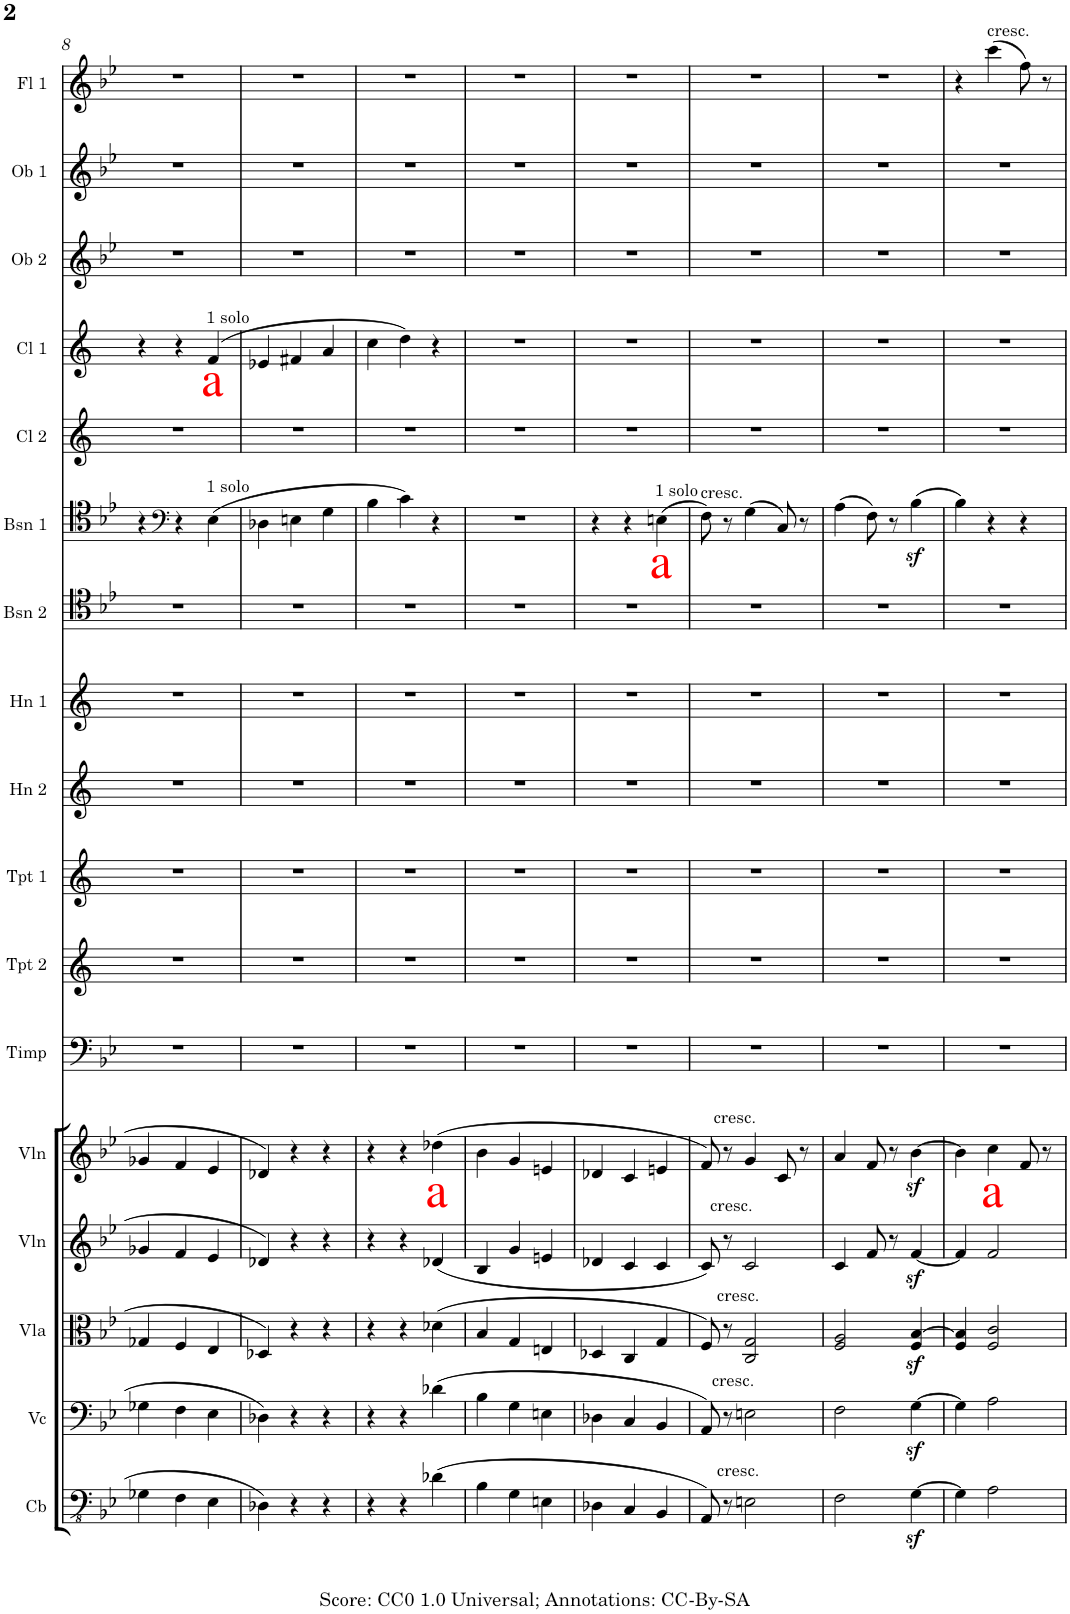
**kern	**kern	**kern	**kern	**kern	**text	**kern	**kern	**kern	**kern	**kern	**kern	**kern	**text	**kern	**kern	**text	**kern	**kern	**kern
*part17	*part16	*part15	*part14	*part13	*part13	*part12	*part11	*part10	*part9	*part8	*part7	*part6	*part6	*part5	*part4	*part4	*part3	*part2	*part1
*staff17	*staff16	*staff15	*staff14	*staff13	*staff13	*staff12	*staff11	*staff10	*staff9	*staff8	*staff7	*staff6	*staff6	*staff5	*staff4	*staff4	*staff3	*staff2	*staff1
*I"Contrabass	*I"Violoncello	*I"Viola	*I"Violin	*I"Violin	*	*I"Timpani	*I"Bb Trumpet 2	*I"Bb Trumpet 1	*I"Bb (basso) Horn 2	*I"Bb (basso) Horn 1	*I"Bassoon 2	*I"Bassoon 1	*	*I"Bb Clarinet 2	*I"Bb Clarinet 1	*	*I"Oboe 2	*I"Oboe 1	*I"Flute 1
*I'Cb	*I'Vc	*I'Vla	*I'Vln	*I'Vln	*	*I'Timp	*I'Tpt 2	*I'Tpt 1	*I'Hn 2	*I'Hn 1	*I'Bsn 2	*I'Bsn 1	*	*I'Cl 2	*I'Cl 1	*	*I'Ob 2	*I'Ob 1	*I'Fl 1
!!LO:PB:g=z
*clefFv4	*clefF4	*clefC3	*clefG2	*clefG2	*	*clefF4	*clefG2	*clefG2	*clefG2	*clefG2	*clefC4	*clefC4	*	*clefG2	*clefG2	*	*clefG2	*clefG2	*clefG2
*	*	*	*	*	*	*	*Trd1c2	*Trd1c2	*Trd4c7	*Trd4c7	*	*	*	*Trd1c2	*Trd1c2	*	*	*	*
*k[b-e-]	*k[b-e-]	*k[b-e-]	*k[b-e-]	*k[b-e-]	*	*k[b-e-]	*k[]	*k[]	*k[]	*k[]	*k[b-e-]	*k[b-e-]	*	*k[]	*k[]	*	*k[b-e-]	*k[b-e-]	*k[b-e-]
*M3/4	*M3/4	*M3/4	*M3/4	*M3/4	*	*M3/4	*M3/4	*M3/4	*M3/4	*M3/4	*M3/4	*M3/4	*	*M3/4	*M3/4	*	*M3/4	*M3/4	*M3/4
=8	=8	=8	=8	=8	=8	=8	=8	=8	=8	=8	=8	=8	=8	=8	=8	=8	=8	=8	=8
4GG-X\	4G-X\	4G-X/	4g-X/	4g-X/	.	2.r	2.r	2.r	2.r	2.r	2.r	4r	.	2.r	4r	.	2.r	2.r	2.r
*	*	*	*	*	*	*	*	*	*	*	*	*clefF4	*	*	*	*	*	*	*
4FF\	4F\	4F/	4f/	4f/	.	.	.	.	.	.	.	4r	.	.	4r	.	.	.	.
!	!	!	!	!	!	!	!	!	!	!	!	!	!	!	!LO:TX:a:t=1 solo	!	!	!	!
!	!	!	!	!	!	!	!	!	!	!	!	!LO:TX:a:t=1 solo	!	!	!	!	!	!	!
!	!	!	!	!	!	!	!	!	!	!	!	!	!	!	!	!LO:LY:b:color=#FF0000	!	!	!
4EE-\	4E-\	4E-/	4e-/	4e-/	.	.	.	.	.	.	.	(4E-\	.	.	(4f/	a	.	.	.
=9	=9	=9	=9	=9	=9	=9	=9	=9	=9	=9	=9	=9	=9	=9	=9	=9	=9	=9	=9
4DD-X\	4D-X\	4D-X/	4d-X/	4d-X/	.	2.r	2.r	2.r	2.r	2.r	2.r	4D-X\	.	2.r	4e-X/	.	2.r	2.r	2.r
4r	4r	4r	4r	4r	.	.	.	.	.	.	.	4En\	.	.	4f#X/	.	.	.	.
4r	4r	4r	4r	4r	.	.	.	.	.	.	.	4G\	.	.	4a/	.	.	.	.
=10	=10	=10	=10	=10	=10	=10	=10	=10	=10	=10	=10	=10	=10	=10	=10	=10	=10	=10	=10
4r	4r	4r	4r	4r	.	2.r	2.r	2.r	2.r	2.r	2.r	4B-\	.	2.r	4cc\	.	2.r	2.r	2.r
4r	4r	4r	4r	4r	.	.	.	.	.	.	.	4c\)	.	.	4dd\)	.	.	.	.
!	!	!	!	!	!LO:LY:b:color=#FF0000	!	!	!	!	!	!	!	!	!	!	!	!	!	!
(4D-X\	(4d-X\	(4d-X\	(4d-X/	(4dd-X\	a	.	.	.	.	.	.	4r	.	.	4r	.	.	.	.
=11	=11	=11	=11	=11	=11	=11	=11	=11	=11	=11	=11	=11	=11	=11	=11	=11	=11	=11	=11
4BB-\	4B-\	4B-/	4B-/	4b-\	.	2.r	2.r	2.r	2.r	2.r	2.r	2.r	.	2.r	2.r	.	2.r	2.r	2.r
4GG\	4G\	4G/	4g/	4g/	.	.	.	.	.	.	.	.	.	.	.	.	.	.	.
4EEn\	4En\	4En/	4en/	4en/	.	.	.	.	.	.	.	.	.	.	.	.	.	.	.
=12	=12	=12	=12	=12	=12	=12	=12	=12	=12	=12	=12	=12	=12	=12	=12	=12	=12	=12	=12
4DD-X\	4D-X\	4D-X/	4d-X/	4d-X/	.	2.r	2.r	2.r	2.r	2.r	2.r	4r	.	2.r	2.r	.	2.r	2.r	2.r
4CC/	4C/	4C/	4c/	4c/	.	.	.	.	.	.	.	4r	.	.	.	.	.	.	.
!	!	!	!	!	!	!	!	!	!	!	!	!LO:TX:a:t=1 solo	!	!	!	!	!	!	!
!	!	!	!	!	!	!	!	!	!	!	!	!	!LO:LY:b:color=#FF0000	!	!	!	!	!	!
4BBB-/	4BB-/	4G/	4c/	4en/	.	.	.	.	.	.	.	(4En\	a	.	.	.	.	.	.
=13	=13	=13	=13	=13	=13	=13	=13	=13	=13	=13	=13	=13	=13	=13	=13	=13	=13	=13	=13
!	!	!	!	!	!	!	!	!	!	!	!	!LO:TX:a:t=cresc.	!	!	!	!	!	!	!
8AAA/)	8AA/)	8F/)	8c/)	8f/)	.	2.r	2.r	2.r	2.r	2.r	2.r	8F\)	.	2.r	2.r	.	2.r	2.r	2.r
8r	8r	8r	8r	8r	.	.	.	.	.	.	.	8r	.	.	.	.	.	.	.
!	!	!	!	!LO:TX:a:t=cresc.	!	!	!	!	!	!	!	!	!	!	!	!	!	!	!
!	!	!	!LO:TX:a:t=cresc.	!	!	!	!	!	!	!	!	!	!	!	!	!	!	!	!
!	!	!LO:TX:a:t=cresc.	!	!	!	!	!	!	!	!	!	!	!	!	!	!	!	!	!
!	!LO:TX:a:t=cresc.	!	!	!	!	!	!	!	!	!	!	!	!	!	!	!	!	!	!
!LO:TX:a:t=cresc.	!	!	!	!	!	!	!	!	!	!	!	!	!	!	!	!	!	!	!
2EEn\	2En\	2C/ 2G/	2c/	4g/	.	.	.	.	.	.	.	(4G\	.	.	.	.	.	.	.
.	.	.	.	8c/	.	.	.	.	.	.	.	8C/)	.	.	.	.	.	.	.
.	.	.	.	8r	.	.	.	.	.	.	.	8r	.	.	.	.	.	.	.
=14	=14	=14	=14	=14	=14	=14	=14	=14	=14	=14	=14	=14	=14	=14	=14	=14	=14	=14	=14
2FF\	2F\	2F/ 2A/	4c/	4a/	.	2.r	2.r	2.r	2.r	2.r	2.r	(4A\	.	2.r	2.r	.	2.r	2.r	2.r
.	.	.	8f/	8f/	.	.	.	.	.	.	.	8F\)	.	.	.	.	.	.	.
.	.	.	8r	8r	.	.	.	.	.	.	.	8r	.	.	.	.	.	.	.
[4GGz<\	[4Gz<\	4F/z< [4B-/z<	[4fz</	[4b-z<\	.	.	.	.	.	.	.	(4B-z<\	.	.	.	.	.	.	.
=15	=15	=15	=15	=15	=15	=15	=15	=15	=15	=15	=15	=15	=15	=15	=15	=15	=15	=15	=15
4GG\]	4G\]	4F/ 4B-/]	4f/]	4b-\]	.	2.r	2.r	2.r	2.r	2.r	2.r	4B-\)	.	2.r	2.r	.	2.r	2.r	4r
!	!	!	!	!	!	!	!	!	!	!	!	!	!	!	!	!	!	!	!LO:TX:a:t=cresc.
!	!	!	!	!	!LO:LY:b:color=#FF0000	!	!	!	!	!	!	!	!	!	!	!	!	!	!
2AA\	2A\	2F/ 2c/	2f/	4cc\	a	.	.	.	.	.	.	4r	.	.	.	.	.	.	(4ccc\
.	.	.	.	8f/	.	.	.	.	.	.	.	4r	.	.	.	.	.	.	8ff\)
.	.	.	.	8r	.	.	.	.	.	.	.	.	.	.	.	.	.	.	8r
=	=	=	=	=	=	=	=	=	=	=	=	=	=	=	=	=	=	=	=
*-	*-	*-	*-	*-	*-	*-	*-	*-	*-	*-	*-	*-	*-	*-	*-	*-	*-	*-	*-
